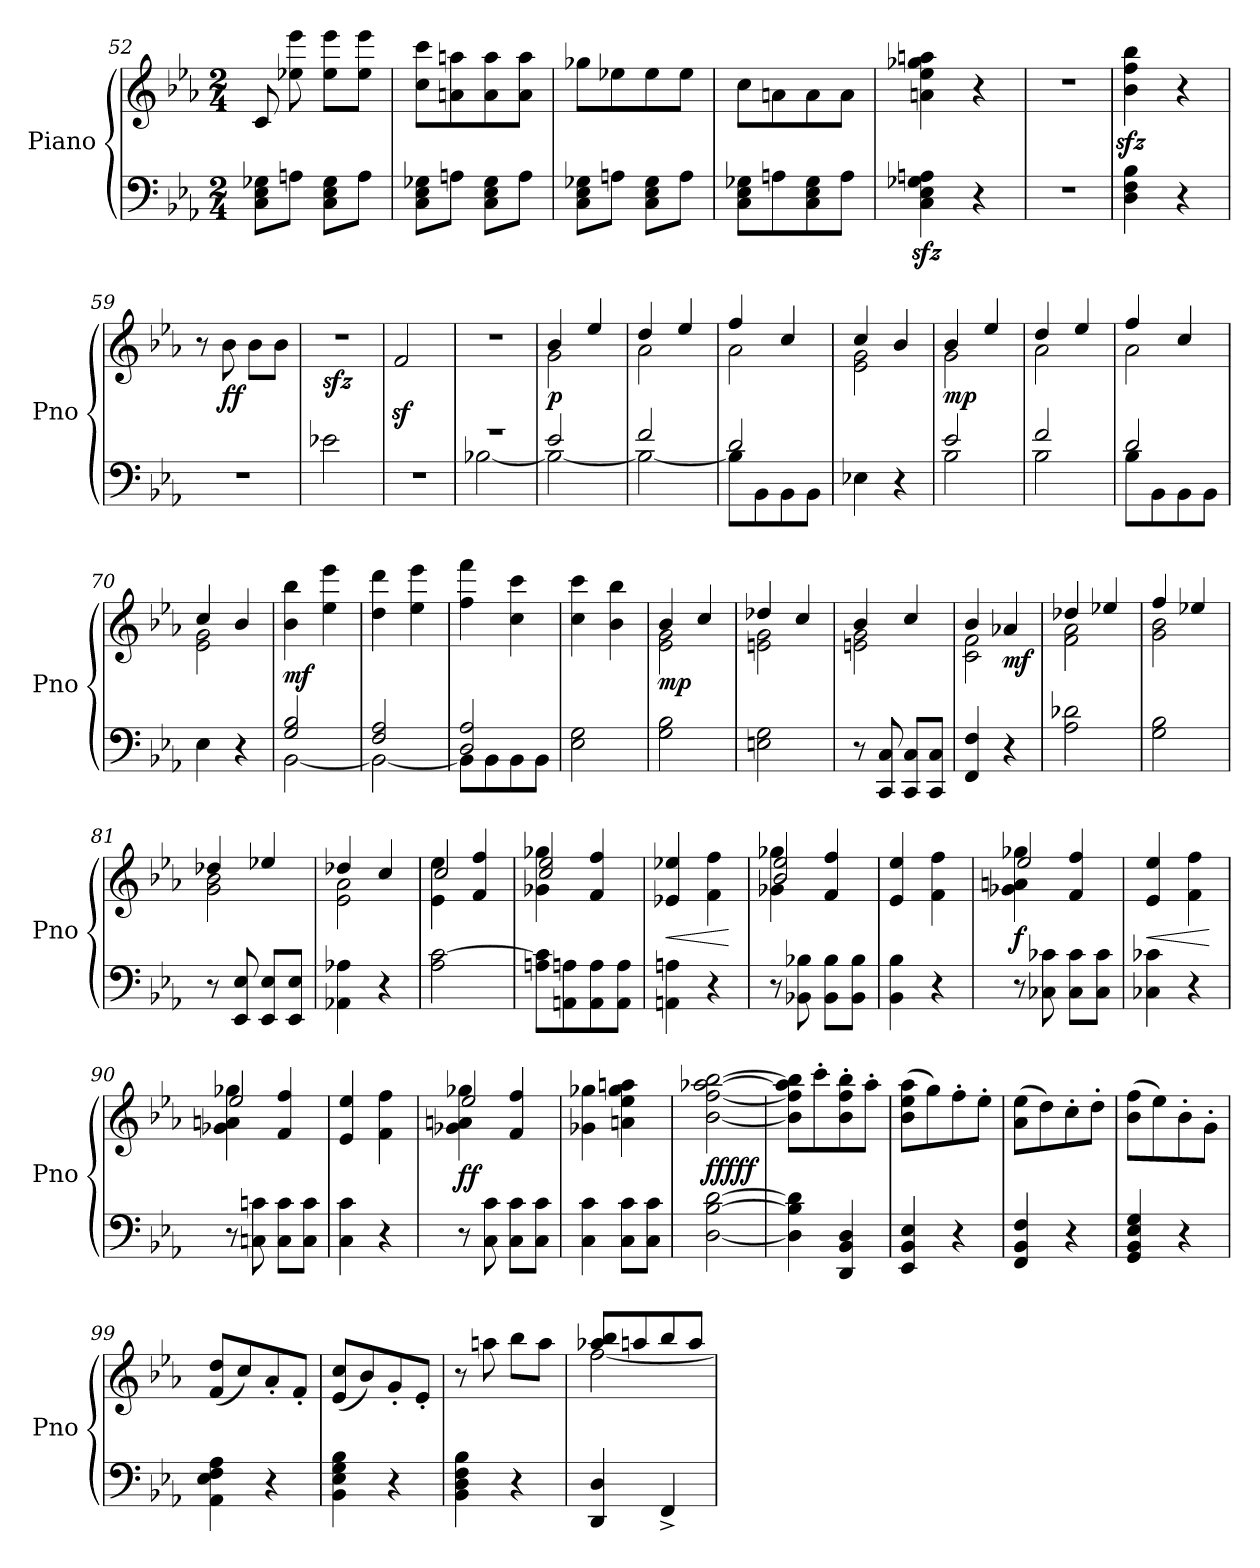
**kern	**kern	**dynam
*part1	*part1	*part1
*staff2	*staff1	*staff1/2
*I"Piano	*	*
*I'Pno	*	*
*clefF4	*clefG2	*
*k[b-e-a-]	*k[b-e-a-]	*
*M2/4	*M2/4	*
=52	=52	=52
8C\ 8E-\ 8G-X\L	8c/	.
8An\J	8ee-X\ 8eee-\	.
8C\ 8E-\ 8G-\L	8ee-\ 8eee-\L	.
8A\J	8ee-\ 8eee-\J	.
=53	=53	=53
8C\ 8E-\ 8G-X\L	8cc\ 8ccc\L	.
8An\J	8an\ 8aan\	.
8C\ 8E-\ 8G-\L	8a\ 8aa\	.
8A\J	8a\ 8aa\J	.
=54	=54	=54
8C\ 8E-\ 8G-X\L	8gg-X\L	.
8An\J	8ee-X\	.
8C\ 8E-\ 8G-\L	8ee-\	.
8A\J	8ee-\J	.
!!LO:PB:g=z
=55	=55	=55
8C\ 8E-\ 8G-X\L	8cc\L	.
8An\	8an\	.
8C\ 8E-\ 8G-\	8a\	.
8A\J	8a\J	.
=56	=56	=56
4C\zz> 4E-\zz> 4G-X\zz> 4An\zz>	4an\ 4ee-\ 4gg-X\ 4aan\	.
4r	4r	.
=57	=57	=57
2r	2r	.
=58	=58	=58
4D\ 4F\ 4B-\	4b-\zz< 4ff\zz< 4bb-\zz<	.
4r	4r	.
=59	=59	=59
2r	8r	.
!	!	!LO:DY:b
.	8b-\	ff
.	8b-\L	.
.	8b-\J	.
=60	=60	=60
!	!	!LO:DY:b
2e-X\	2r	sfz
!!LO:LB:g=z
=61	=61	=61
2r	2fz</	.
=62	=62	=62
*^	*	*
2r	[2B-X\	2r	.
=63	=63	=63	=63
*	*	*^	*
!	!	!	!	!LO:DY:b
2e-/	2B-\_	4b-/	2g\	p
.	.	4ee-/	.	.
=64	=64	=64	=64	=64
2f/	2B-\_	4dd/	2a-\	.
.	.	4ee-/	.	.
=65	=65	=65	=65	=65
2d/	8B-\L]	4ff/	2a-\	.
.	8BB-\	.	.	.
.	8BB-\	4cc/	.	.
.	8BB-\J	.	.	.
*v	*v	*	*	*
=66	=66	=66	=66
4E-X\	4cc/	2e-\ 2g\	.
4r	4b-/	.	.
=67	=67	=67	=67
*^	*	*	*
!	!	!	!	!LO:DY:b
2e-/	2B-\	4b-/	2g\	mp
.	.	4ee-/	.	.
!!LO:LB:g=z	!!
=68	=68	=68	=68	=68
2f/	2B-\	4dd/	2a-\	.
.	.	4ee-/	.	.
=69	=69	=69	=69	=69
2d/	8B-\L	4ff/	2a-\	.
.	8BB-\	.	.	.
.	8BB-\	4cc/	.	.
.	8BB-\J	.	.	.
*v	*v	*	*	*
=70	=70	=70	=70
4E-\	4cc/	2e-\ 2g\	.
4r	4b-/	.	.
*	*v	*v	*
=71	=71	=71
*^	*	*
!	!	!	!LO:DY:b
2G/ 2B-/	[2BB-\	4b-\ 4bb-\	mf
.	.	4ee-\ 4eee-\	.
=72	=72	=72	=72
2F/ 2A-/	2BB-\_	4dd\ 4ddd\	.
.	.	4ee-\ 4eee-\	.
=73	=73	=73	=73
2D/ 2A-/	8BB-\L]	4ff\ 4fff\	.
.	8BB-\	.	.
.	8BB-\	4cc\ 4ccc\	.
.	8BB-\J	.	.
*v	*v	*	*
=74	=74	=74
2E-\ 2G\	4cc\ 4ccc\	.
.	4b-\ 4bb-\	.
!!LO:LB:g=z
=75	=75	=75
*	*^	*
!	!	!	!LO:DY:b
2G\ 2B-\	4b-/	2e-\ 2g\	mp
.	4cc/	.	.
=76	=76	=76	=76
2En\ 2G\	4dd-X/	2en\ 2g\	.
.	4cc/	.	.
=77	=77	=77	=77
8r	4b-/	2en\ 2g\	.
8CC/ 8C/	.	.	.
8CC/ 8C/L	4cc/	.	.
8CC/ 8C/J	.	.	.
=78	=78	=78	=78
4FF/ 4F/	4b-/	2c\ 2f\	.
!	!	!	!LO:DY:b
4r	4a-X/	.	mf
=79	=79	=79	=79
2A-\ 2d-X\	4dd-X/	2f\ 2a-\	.
.	4ee-X/	.	.
=80	=80	=80	=80
2G\ 2B-\	4ff/	2g\ 2b-\	.
.	4ee-X/	.	.
=81	=81	=81	=81
8r	4dd-X/	2g\ 2b-\	.
8EE-/ 8E-/	.	.	.
8EE-/ 8E-/L	4ee-X/	.	.
8EE-/ 8E-/J	.	.	.
!!LO:LB:g=z	!!
=82	=82	=82	=82
4AA-X\ 4A-X\	4dd-X/	2e-\ 2a-\	.
4r	4cc/	.	.
=83	=83	=83	=83
2A-\ [2c\	4e-\ 4ee-\	2cc/	.
.	4f/ 4ff/	.	.
=84	=84	=84	=84
8An\ 8c\]L	4g-X\ 4gg-X\	2cc/ 2ee-/	.
8AAn\ 8An\	.	.	.
8AA\ 8A\	4f/ 4ff/	.	.
8AA\ 8A\J	.	.	.
*	*v	*v	*
=85	=85	=85
!	!	!LO:HP:b
4AAn\ 4An\	4e-X/ 4ee-X/	<
4r	4f\ 4ff\	.
.	.	[
=86	=86	=86
*	*^	*
8r	4g-X\ 4gg-X\	2b-/ 2ee-/	.
8BB-X\ 8B-X\	.	.	.
8BB-\ 8B-\L	4f/ 4ff/	.	.
8BB-\ 8B-\J	.	.	.
*	*v	*v	*
=87	=87	=87
4BB-\ 4B-\	4e-/ 4ee-/	.
4r	4f\ 4ff\	.
=88	=88	=88
*	*^	*
!	!	!	!LO:DY:b
8r	4g-X\ 4an\ 4gg-X\	2ee-/	f
8C-X\ 8c-X\	.	.	.
8C-\ 8c-\L	4f/ 4ff/	.	.
8C-\ 8c-\J	.	.	.
*	*v	*v	*
!!LO:PB:g=z
=89	=89	=89
!	!	!LO:HP:b
4C-X\ 4c-X\	4e-/ 4ee-/	<
4r	4f\ 4ff\	.
.	.	[
=90	=90	=90
*	*^	*
8r	4g-X\ 4an\ 4gg-X\	2ee-/	.
8Cn\ 8cn\	.	.	.
8C\ 8c\L	4f/ 4ff/	.	.
8C\ 8c\J	.	.	.
*	*v	*v	*
=91	=91	=91
4C\ 4c\	4e-/ 4ee-/	.
4r	4f\ 4ff\	.
=92	=92	=92
*	*^	*
!	!	!	!LO:DY:b
8r	4g-X\ 4an\ 4gg-X\	2ee-/	ff
8C\ 8c\	.	.	.
8C\ 8c\L	4f/ 4ff/	.	.
8C\ 8c\J	.	.	.
*	*v	*v	*
=93	=93	=93
4C\ 4c\	4g-X\ 4gg-X\	.
8C\ 8c\L	4an\ 4ee-\ 4gg-\ 4aan\	.
8C\ 8c\J	.	.
=94	=94	=94
!	!	!LO:DY:b
!	!	!LO:DY:n=1:b
[2D\ [2B-\ [2d\	[2b-\ [2ff\ [2aa-X\ [2bb-\	fff ff
=95	=95	=95
4D\] 4B-\] 4d\]	8b-\] 8ff\] 8aa-\] 8bb-\]L	.
.	8ccc'\	.
4DD/ 4BB-/ 4D/	8b-\' 8ff\' 8bb-\'	.
.	8aa-'\J	.
!!LO:LB:g=z
=96	=96	=96
4EE-/ 4BB-/ 4E-/	(>8b-\ 8ee-\ 8aa-\L	.
.	8gg\)	.
4r	8ff'\	.
.	8ee-'\J	.
=97	=97	=97
4FF/ 4BB-/ 4F/	(>8a-\ 8ee-\L	.
.	8dd\)	.
4r	8cc'\	.
.	8dd'\J	.
=98	=98	=98
4GG/ 4BB-/ 4E-/ 4G/	(>8b-\ 8ff\L	.
.	8ee-\)	.
4r	8b-'\	.
.	8g'\J	.
=99	=99	=99
4AA-\ 4E-\ 4F\ 4A-\	(<8f/ 8dd/L	.
.	8cc/)	.
4r	8a-'/	.
.	8f'/J	.
=100	=100	=100
4BB-\ 4E-\ 4G\ 4B-\	(<8e-/ 8cc/L	.
.	8b-/)	.
4r	8g'/	.
.	8e-'/J	.
=101	=101	=101
4BB-\ 4D\ 4F\ 4B-\	8r	.
.	8aan\	.
4r	8bb-\L	.
.	8aa\J	.
=102	=102	=102
*	*^	*
4DD/ 4D/	8aa-X/ 8bb-/L	[2ff\	.
.	8aan/	.	.
4FF^/	8bb-/	.	.
.	8aa/J	.	.
*	*v	*v	*
=	=	=
*-	*-	*-
